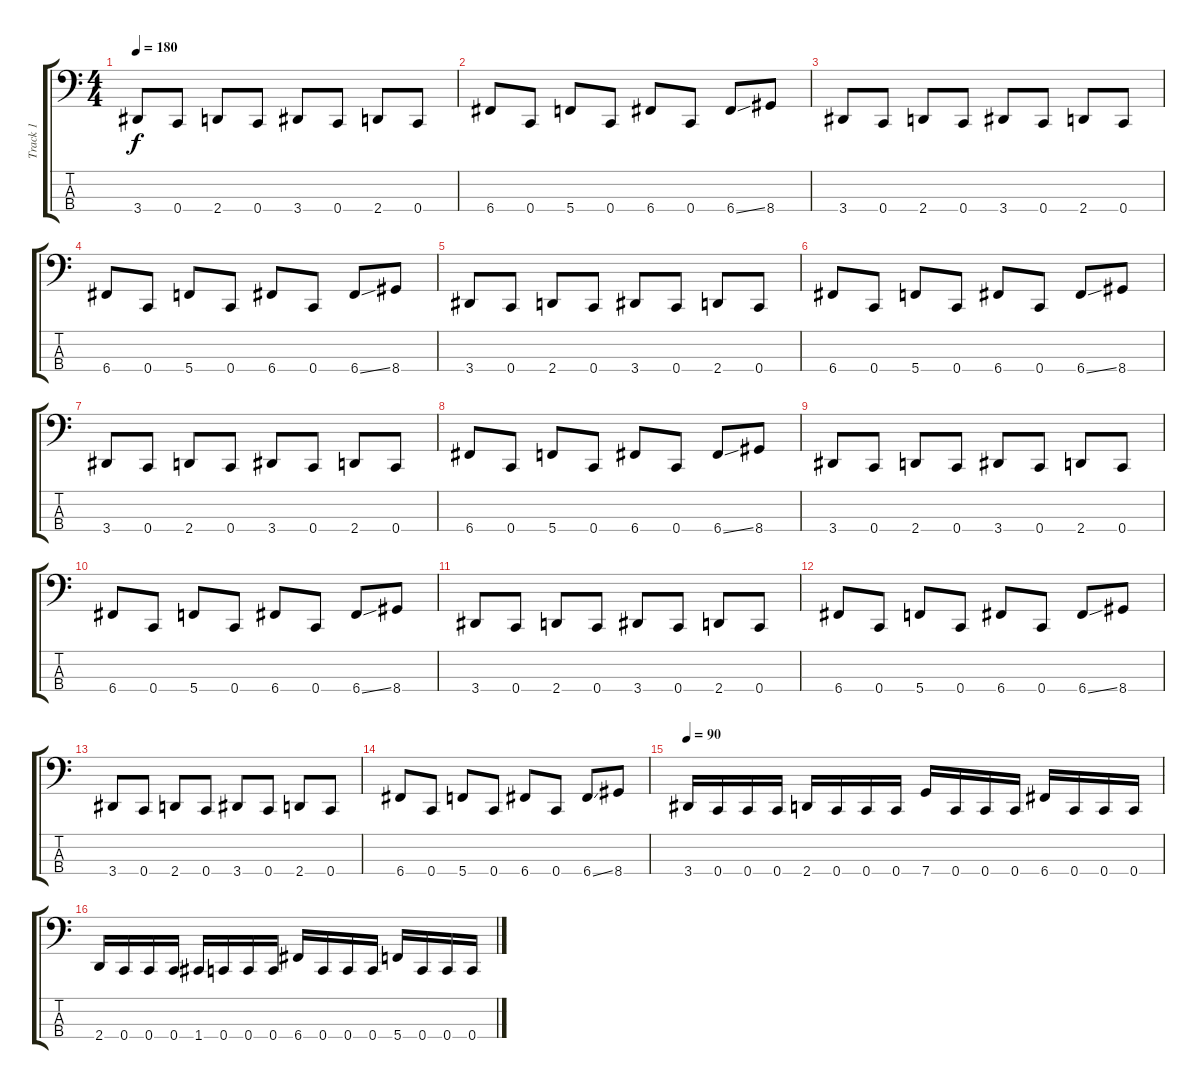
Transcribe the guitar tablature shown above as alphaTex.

\track ("Track 1" "Track 1") {instrument electricbassfinger}
\staff {score tabs}
\tuning (Eb2 Bb1 F1 C1) {hide}
\ts (4 4)
\tempo 180
\clef f4
\ks c
3.4.8{dy f} 0.4.8 2.4.8 0.4.8 3.4.8 0.4.8 2.4.8 0.4.8 |
6.4.8 0.4.8 5.4.8 0.4.8 6.4.8 0.4.8 6.4{ss}.8 8.4.8 |
3.4.8 0.4.8 2.4.8 0.4.8 3.4.8 0.4.8 2.4.8 0.4.8 |
6.4.8 0.4.8 5.4.8 0.4.8 6.4.8 0.4.8 6.4{ss}.8 8.4.8 |
3.4.8 0.4.8 2.4.8 0.4.8 3.4.8 0.4.8 2.4.8 0.4.8 |
6.4.8 0.4.8 5.4.8 0.4.8 6.4.8 0.4.8 6.4{ss}.8 8.4.8 |
3.4.8 0.4.8 2.4.8 0.4.8 3.4.8 0.4.8 2.4.8 0.4.8 |
6.4.8 0.4.8 5.4.8 0.4.8 6.4.8 0.4.8 6.4{ss}.8 8.4.8 |
3.4.8 0.4.8 2.4.8 0.4.8 3.4.8 0.4.8 2.4.8 0.4.8 |
6.4.8 0.4.8 5.4.8 0.4.8 6.4.8 0.4.8 6.4{ss}.8 8.4.8 |
3.4.8 0.4.8 2.4.8 0.4.8 3.4.8 0.4.8 2.4.8 0.4.8 |
6.4.8 0.4.8 5.4.8 0.4.8 6.4.8 0.4.8 6.4{ss}.8 8.4.8 |
3.4.8 0.4.8 2.4.8 0.4.8 3.4.8 0.4.8 2.4.8 0.4.8 |
6.4.8 0.4.8 5.4.8 0.4.8 6.4.8 0.4.8 6.4{ss}.8 8.4.8 |
\tempo 90
3.4.16 0.4.16 0.4.16 0.4.16 2.4.16 0.4.16 0.4.16 0.4.16 7.4.16 0.4.16 0.4.16 0.4.16 6.4.16 0.4.16 0.4.16 0.4.16 |
2.4.16 0.4.16 0.4.16 0.4.16 1.4.16 0.4.16 0.4.16 0.4.16 6.4.16 0.4.16 0.4.16 0.4.16 5.4.16 0.4.16 0.4.16 0.4.16
